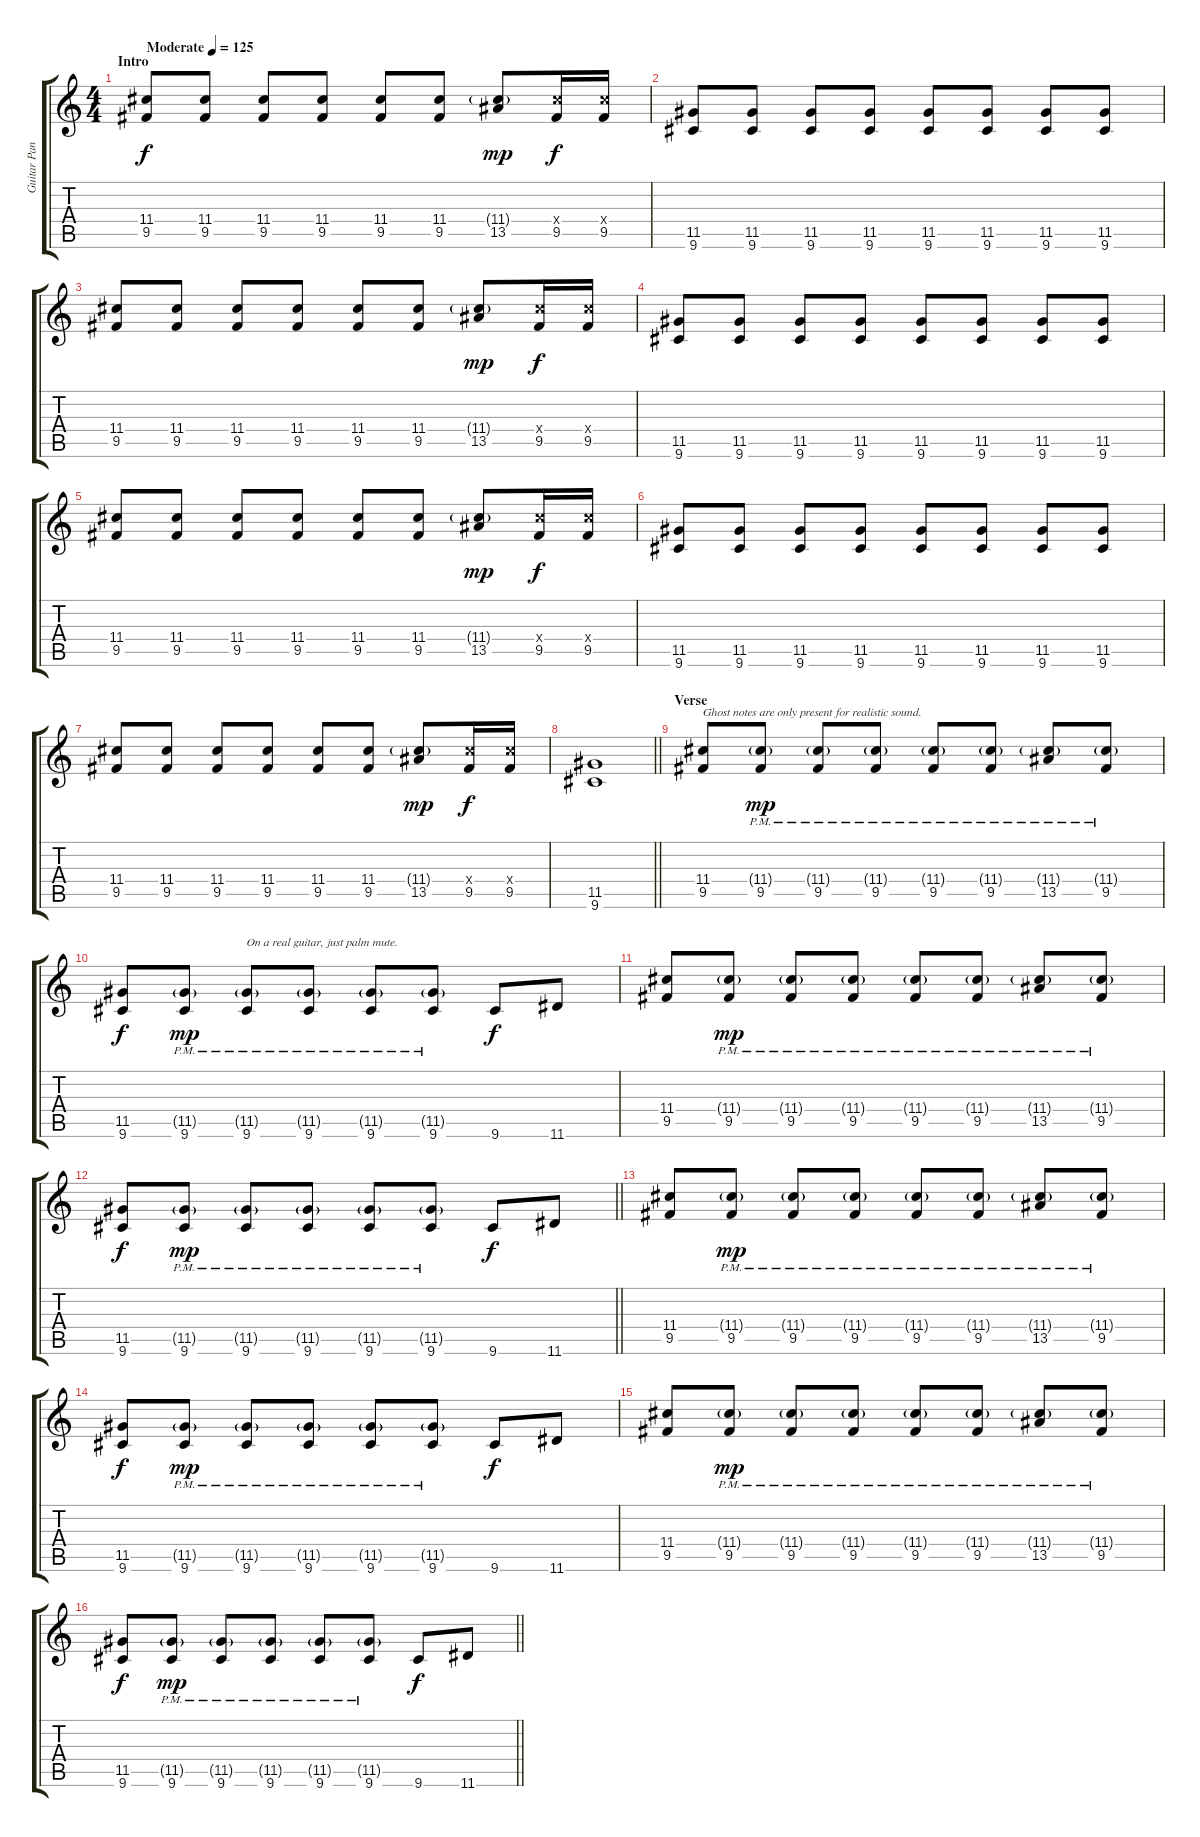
\track ("Guitar Pan Left" "Guitar Pan") {instrument distortionguitar}
\staff {score tabs}
\tuning (E4 B3 G3 D3 A2 E2) {hide}
\ts (4 4)
\section ("" "Intro")
\tempo (125 "Moderate")
\clef g2
\ks c
(11.4 9.5).8{dy f instrument distortionguitar} (11.4 9.5).8 (11.4 9.5).8 (11.4 9.5).8 (11.4 9.5).8 (11.4 9.5).8 (11.4{g} 13.5).8{dy mp} (11.4{x} 9.5).16{dy f} (11.4{x} 9.5).16 |
(11.5 9.6).8 (11.5 9.6).8 (11.5 9.6).8 (11.5 9.6).8 (11.5 9.6).8 (11.5 9.6).8 (11.5 9.6).8 (11.5 9.6).8 |
(11.4 9.5).8 (11.4 9.5).8 (11.4 9.5).8 (11.4 9.5).8 (11.4 9.5).8 (11.4 9.5).8 (11.4{g} 13.5).8{dy mp} (11.4{x} 9.5).16{dy f} (11.4{x} 9.5).16 |
(11.5 9.6).8 (11.5 9.6).8 (11.5 9.6).8 (11.5 9.6).8 (11.5 9.6).8 (11.5 9.6).8 (11.5 9.6).8 (11.5 9.6).8 |
(11.4 9.5).8 (11.4 9.5).8 (11.4 9.5).8 (11.4 9.5).8 (11.4 9.5).8 (11.4 9.5).8 (11.4{g} 13.5).8{dy mp} (11.4{x} 9.5).16{dy f} (11.4{x} 9.5).16 |
(11.5 9.6).8 (11.5 9.6).8 (11.5 9.6).8 (11.5 9.6).8 (11.5 9.6).8 (11.5 9.6).8 (11.5 9.6).8 (11.5 9.6).8 |
(11.4 9.5).8 (11.4 9.5).8 (11.4 9.5).8 (11.4 9.5).8 (11.4 9.5).8 (11.4 9.5).8 (11.4{g} 13.5).8{dy mp} (11.4{x} 9.5).16{dy f} (11.4{x} 9.5).16 |
\barLineRight lightlight
(11.5 9.6).1 |
\section ("" "Verse")
(11.4 9.5).8{txt "Ghost notes are only present for realistic sound."} (11.4{g pm} 9.5{pm}).8{dy mp} (11.4{g pm} 9.5{pm}).8 (11.4{g pm} 9.5{pm}).8 (11.4{g pm} 9.5{pm}).8 (11.4{g pm} 9.5{pm}).8 (11.4{g pm} 13.5).8 (11.4{g pm} 9.5{pm}).8 |
(11.5 9.6).8{dy f} (11.5{g pm} 9.6{pm}).8{dy mp} (11.5{g pm} 9.6{pm}).8{txt "On a real guitar, just palm mute."} (11.5{g pm} 9.6{pm}).8 (11.5{g pm} 9.6{pm}).8 (11.5{g pm} 9.6{pm}).8 9.6.8{dy f} 11.6.8 |
(11.4 9.5).8 (11.4{g pm} 9.5{pm}).8{dy mp} (11.4{g pm} 9.5{pm}).8 (11.4{g pm} 9.5{pm}).8 (11.4{g pm} 9.5{pm}).8 (11.4{g pm} 9.5{pm}).8 (11.4{g pm} 13.5).8 (11.4{g pm} 9.5{pm}).8 |
\barLineRight lightlight
(11.5 9.6).8{dy f} (11.5{g pm} 9.6{pm}).8{dy mp} (11.5{g pm} 9.6{pm}).8 (11.5{g pm} 9.6{pm}).8 (11.5{g pm} 9.6{pm}).8 (11.5{g pm} 9.6{pm}).8 9.6.8{dy f} 11.6.8 |
(11.4 9.5).8 (11.4{g pm} 9.5{pm}).8{dy mp} (11.4{g pm} 9.5{pm}).8 (11.4{g pm} 9.5{pm}).8 (11.4{g pm} 9.5{pm}).8 (11.4{g pm} 9.5{pm}).8 (11.4{g pm} 13.5).8 (11.4{g pm} 9.5{pm}).8 |
(11.5 9.6).8{dy f} (11.5{g pm} 9.6{pm}).8{dy mp} (11.5{g pm} 9.6{pm}).8 (11.5{g pm} 9.6{pm}).8 (11.5{g pm} 9.6{pm}).8 (11.5{g pm} 9.6{pm}).8 9.6.8{dy f} 11.6.8 |
(11.4 9.5).8 (11.4{g pm} 9.5{pm}).8{dy mp} (11.4{g pm} 9.5{pm}).8 (11.4{g pm} 9.5{pm}).8 (11.4{g pm} 9.5{pm}).8 (11.4{g pm} 9.5{pm}).8 (11.4{g pm} 13.5).8 (11.4{g pm} 9.5{pm}).8 |
\barLineRight lightlight
(11.5 9.6).8{dy f} (11.5{g pm} 9.6{pm}).8{dy mp} (11.5{g pm} 9.6{pm}).8 (11.5{g pm} 9.6{pm}).8 (11.5{g pm} 9.6{pm}).8 (11.5{g pm} 9.6{pm}).8 9.6.8{dy f} 11.6.8
